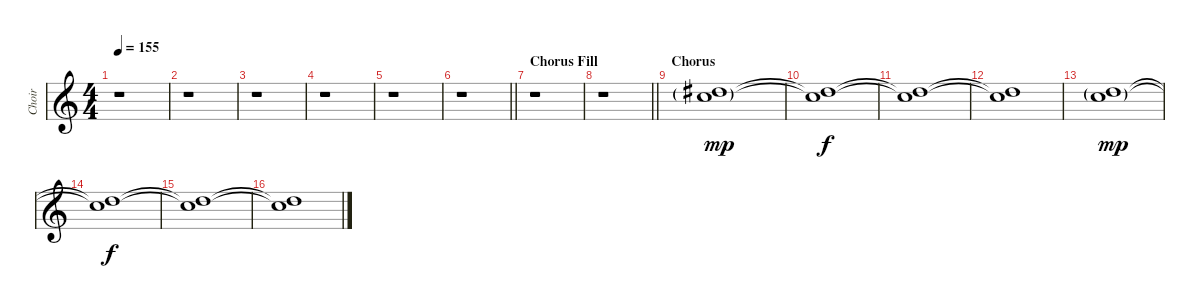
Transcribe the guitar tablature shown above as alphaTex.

\track ("Choir" "Choir") {instrument pad4choir}
\staff {score}
\tuning (D4 A3 F3 C3 G2 C2) {hide}
\ts (4 4)
\tempo 155
\clef g2
\ks c
r.1{dy f} |
r.1 |
r.1 |
r.1 |
r.1 |
\barLineRight lightlight
r.1 |
\section ("" "Chorus Fill")
r.1 |
\barLineRight lightlight
r.1 |
\section ("" "Chorus")
(18.2{g} 19.3{g}).1{dy mp} |
(18.2{t} 19.3{t}).1{dy f} |
(18.2{t} 19.3{t}).1 |
(18.2{t} 19.3{t}).1 |
(17.2{g} 19.3{g}).1{dy mp} |
(17.2{t} 19.3{t}).1{dy f} |
(17.2{t} 19.3{t}).1 |
(17.2{t} 19.3{t}).1
